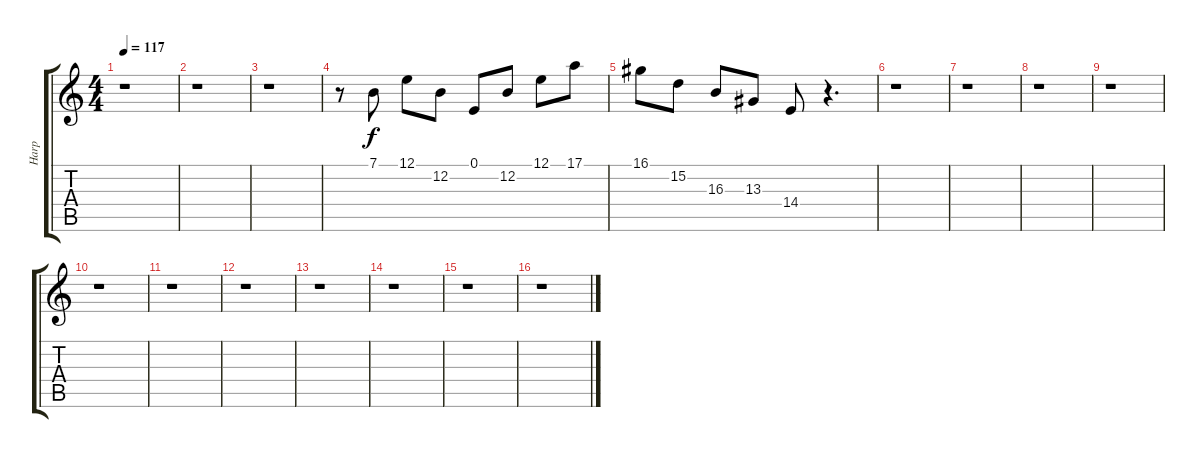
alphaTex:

\track ("Harp" "Harp") {instrument orchestralharp}
\staff {score tabs}
\tuning (E4 B3 G3 D3 A2 E2) {hide}
\ts (4 4)
\tempo 117
\clef g2
\ks c
r.1{dy f} |
r.1 |
r.1 |
r.8 7.1.8 12.1.8 12.2.8 0.1.8 12.2.8 12.1.8 17.1.8 |
16.1.8 15.2.8 16.3.8 13.3.8 14.4.8 r.4{d} |
r.1 |
r.1 |
r.1 |
r.1 |
r.1 |
r.1 |
r.1 |
r.1 |
r.1 |
r.1 |
r.1
